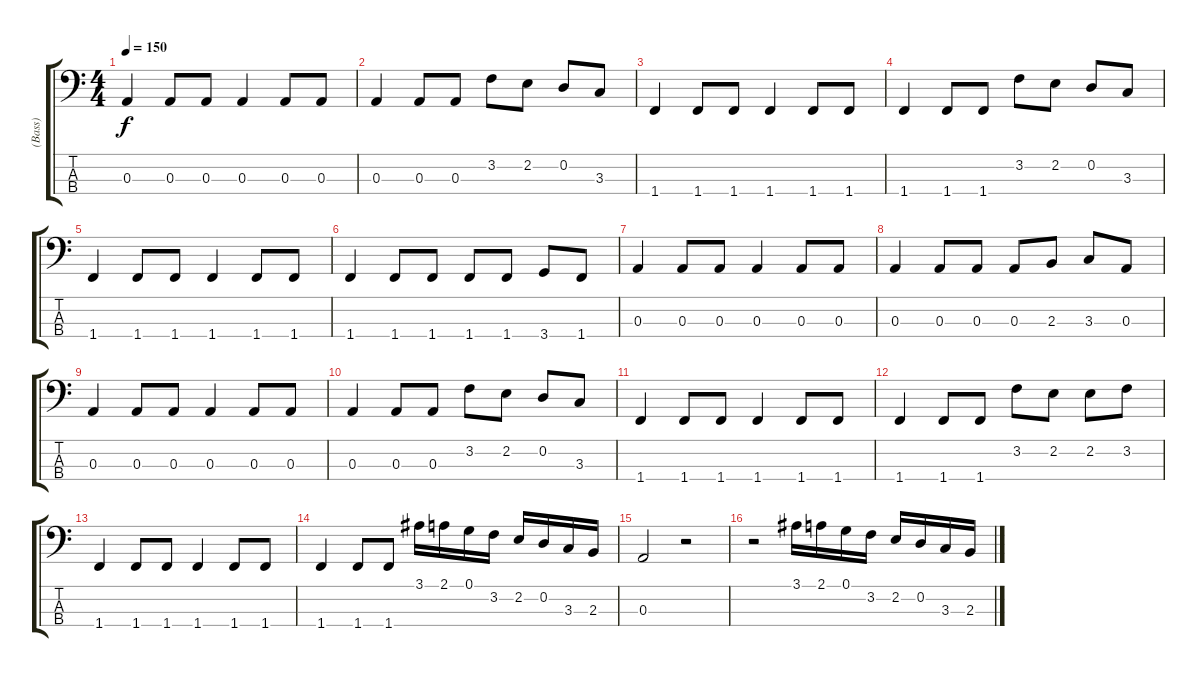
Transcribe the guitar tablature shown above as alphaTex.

\track ("(Bass)" "(Bass)") {instrument electricbassfinger}
\staff {score tabs}
\tuning (G2 D2 A1 E1) {hide}
\ts (4 4)
\tempo 150
\clef f4
\ks c
0.3.4{dy f} 0.3.8 0.3.8 0.3.4 0.3.8 0.3.8 |
0.3.4 0.3.8 0.3.8 3.2.8 2.2.8 0.2.8 3.3.8 |
1.4.4 1.4.8 1.4.8 1.4.4 1.4.8 1.4.8 |
1.4.4 1.4.8 1.4.8 3.2.8 2.2.8 0.2.8 3.3.8 |
1.4.4 1.4.8 1.4.8 1.4.4 1.4.8 1.4.8 |
1.4.4 1.4.8 1.4.8 1.4.8 1.4.8 3.4.8 1.4.8 |
0.3.4 0.3.8 0.3.8 0.3.4 0.3.8 0.3.8 |
0.3.4 0.3.8 0.3.8 0.3.8 2.3.8 3.3.8 0.3.8 |
0.3.4 0.3.8 0.3.8 0.3.4 0.3.8 0.3.8 |
0.3.4 0.3.8 0.3.8 3.2.8 2.2.8 0.2.8 3.3.8 |
1.4.4 1.4.8 1.4.8 1.4.4 1.4.8 1.4.8 |
1.4.4 1.4.8 1.4.8 3.2.8 2.2.8 2.2.8 3.2.8 |
1.4.4 1.4.8 1.4.8 1.4.4 1.4.8 1.4.8 |
1.4.4 1.4.8 1.4.8 3.1.16 2.1.16 0.1.16 3.2.16 2.2.16 0.2.16 3.3.16 2.3.16 |
0.3.2 r.2 |
r.2 3.1.16 2.1.16 0.1.16 3.2.16 2.2.16 0.2.16 3.3.16 2.3.16
